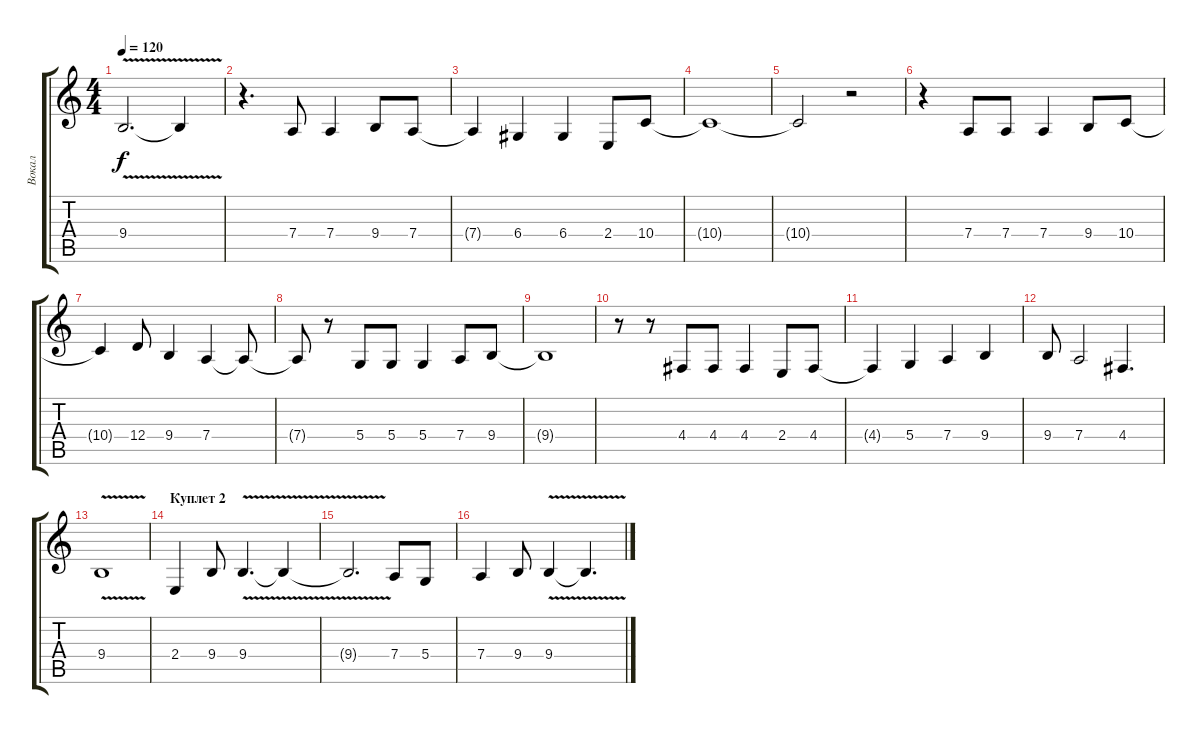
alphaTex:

\track ("Вокал" "Вокал") {instrument baritonesax}
\staff {score tabs}
\tuning (E4 B3 G3 D3 A2 E2) {hide}
\ts (4 4)
\tempo 120
\clef g2
\ks c
9.4{v t}.2{d dy f} 9.4{v t}.4 |
r.4{d} 7.4.8 7.4.4 9.4.8 7.4.8 |
7.4{t}.4 6.4.4 6.4.4 2.4.8 10.4.8 |
10.4{t}.1 |
10.4{t}.2 r.2 |
r.4 7.4.8 7.4.8 7.4.4 9.4.8 10.4.8 |
10.4{t}.4 12.4.8 9.4.4 7.4.4 7.4{t}.8 |
7.4{t}.8 r.8 5.4.8 5.4.8 5.4.4 7.4.8 9.4.8 |
9.4{t}.1 |
r.8 r.8 4.4.8 4.4.8 4.4.4 2.4.8 4.4.8 |
4.4{t}.4 5.4.4 7.4.4 9.4.4 |
9.4.8 7.4.2 4.4.4{d} |
9.4{v}.1 |
\section ("" "Куплет 2")
2.4.4 9.4.8 9.4{v}.4{d} 9.4{v t}.4 |
9.4{v t}.2{d} 7.4.8 5.4.8 |
7.4.4 9.4.8 9.4{v}.4 9.4{v t}.4{d}
